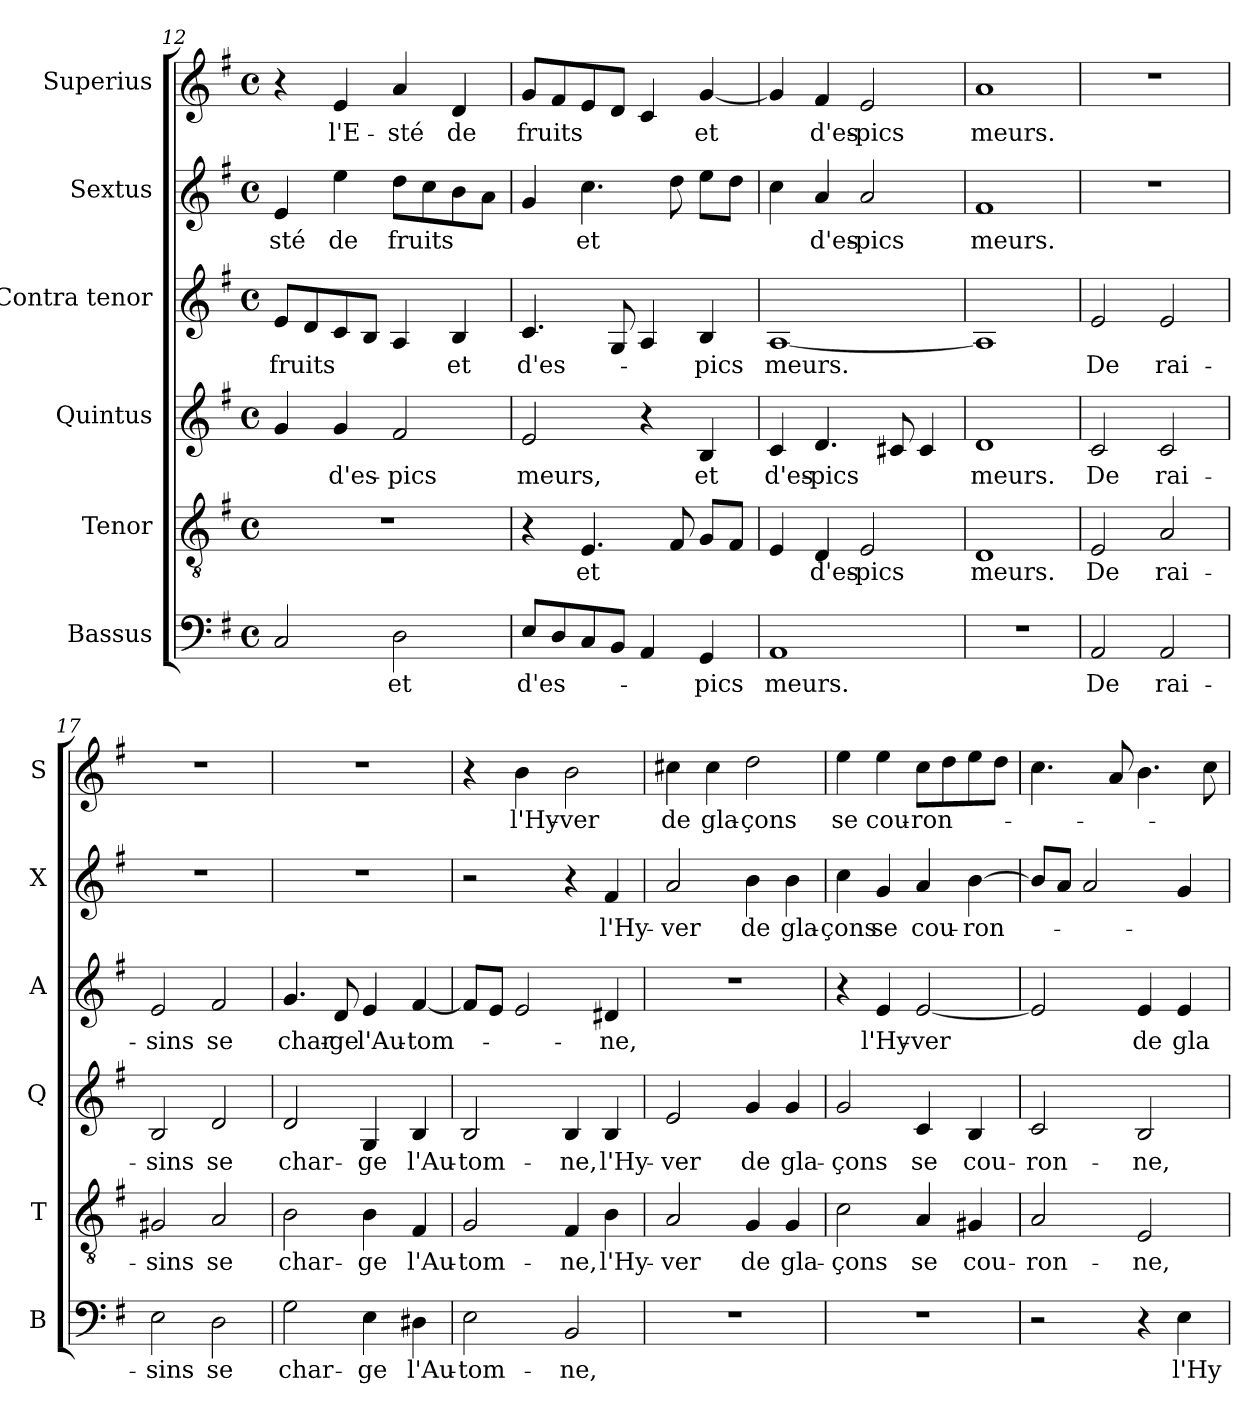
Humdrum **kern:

**kern	**text	**kern	**text	**kern	**text	**kern	**text	**kern	**text	**kern	**text
*part6	*part6	*part5	*part5	*part4	*part4	*part3	*part3	*part2	*part2	*part1	*part1
*staff6	*staff6	*staff5	*staff5	*staff4	*staff4	*staff3	*staff3	*staff2	*staff2	*staff1	*staff1
*I"Bassus	*	*I"Tenor	*	*I"Quintus	*	*I"Contra tenor	*	*I"Sextus	*	*I"Superius	*
*I'B	*	*I'T	*	*I'Q	*	*I'A	*	*I'X	*	*I'S	*
*clefF4	*	*clefGv2	*	*clefG2	*	*clefG2	*	*clefG2	*	*clefG2	*
*k[f#]	*	*k[f#]	*	*k[f#]	*	*k[f#]	*	*k[f#]	*	*k[f#]	*
*G:	*	*G:	*	*G:	*	*G:	*	*G:	*	*G:	*
*M4/4	*	*M4/4	*	*M4/4	*	*M4/4	*	*M4/4	*	*M4/4	*
*met(c)	*	*met(c)	*	*met(c)	*	*met(c)	*	*met(c)	*	*met(c)	*
=12	=12	=12	=12	=12	=12	=12	=12	=12	=12	=12	=12
!	!	!	!	!	!	!	!LO:LY:b	!	!LO:LY:b	!	!
2C/	.	1r	.	4g/	.	8e/L	fruits	4e/	-sté	4r	.
.	.	.	.	.	.	8d/	.	.	.	.	.
!	!	!	!	!	!LO:LY:b	!	!	!	!LO:LY:b	!	!LO:LY:b
.	.	.	.	4g/	d'es-	8c/	.	4ee\	de	4e/	l'E-
.	.	.	.	.	.	8B/J	.	.	.	.	.
!	!LO:LY:b	!	!	!	!LO:LY:b	!	!	!	!LO:LY:b	!	!LO:LY:b
2D\	et	.	.	2f#/	-pics	4A/	.	8dd\L	fruits	4a/	-sté
.	.	.	.	.	.	.	.	8cc\	.	.	.
!	!	!	!	!	!	!	!LO:LY:b	!	!	!	!LO:LY:b
.	.	.	.	.	.	4B/	et	8b\	.	4d/	de
.	.	.	.	.	.	.	.	8a\J	.	.	.
=13	=13	=13	=13	=13	=13	=13	=13	=13	=13	=13	=13
!	!LO:LY:b	!	!	!	!LO:LY:b	!	!LO:LY:b	!	!	!	!LO:LY:b
8E/L	d'es-	4r	.	2e/	meurs,	4.c/	d'es-	4g/	.	8g/L	fruits
8D/	.	.	.	.	.	.	.	.	.	8f#/	.
!	!	!	!LO:LY:b	!	!	!	!	!	!LO:LY:b	!	!
8C/	.	4.E/	et	.	.	.	.	4.cc\	et	8e/	.
8BB/J	.	.	.	.	.	8G/	.	.	.	8d/J	.
4AA/	.	.	.	4r	.	4A/	.	.	.	4c/	.
.	.	8F#/	.	.	.	.	.	8dd\	.	.	.
!	!LO:LY:b	!	!	!	!LO:LY:b	!	!LO:LY:b	!	!	!	!LO:LY:b
4GG/	-pics	8G/L	.	4B/	et	4B/	-pics	8ee\L	.	[4g/	et
.	.	8F#/J	.	.	.	.	.	8dd\J	.	.	.
=14	=14	=14	=14	=14	=14	=14	=14	=14	=14	=14	=14
!	!LO:LY:b	!	!	!	!LO:LY:b	!	!LO:LY:b	!	!	!	!
1AA	meurs.	4E/	.	4c/	d'es-	[1A	meurs.	4cc\	.	4g/]	.
!	!	!	!LO:LY:b	!	!LO:LY:b	!	!	!	!LO:LY:b	!	!LO:LY:b
.	.	4D/	d'es-	4.d/	-pics	.	.	4a/	d'es-	4f#/	d'es-
!	!	!	!LO:LY:b	!	!	!	!	!	!LO:LY:b	!	!LO:LY:b
.	.	2E/	-pics	.	.	.	.	2a/	-pics	2e/	-pics
.	.	.	.	8c#X/	.	.	.	.	.	.	.
.	.	.	.	4c#/	.	.	.	.	.	.	.
=15	=15	=15	=15	=15	=15	=15	=15	=15	=15	=15	=15
!	!	!	!LO:LY:b	!	!LO:LY:b	!	!	!	!LO:LY:b	!	!LO:LY:b
1r	.	1D	meurs.	1d	meurs.	1A]	.	1f#	meurs.	1a	meurs.
!!LO:PB:g=z
=16	=16	=16	=16	=16	=16	=16	=16	=16	=16	=16	=16
!	!LO:LY:b	!	!LO:LY:b	!	!LO:LY:b	!	!LO:LY:b	!	!	!	!
2AA/	De	2E/	De	2c/	De	2e/	De	1r	.	1r	.
!	!LO:LY:b	!	!LO:LY:b	!	!LO:LY:b	!	!LO:LY:b	!	!	!	!
2AA/	rai-	2A/	rai-	2c/	rai-	2e/	rai-	.	.	.	.
=17	=17	=17	=17	=17	=17	=17	=17	=17	=17	=17	=17
!	!LO:LY:b	!	!LO:LY:b	!	!LO:LY:b	!	!LO:LY:b	!	!	!	!
2E\	-sins	2G#X/	-sins	2B/	-sins	2e/	-sins	1r	.	1r	.
!	!LO:LY:b	!	!LO:LY:b	!	!LO:LY:b	!	!LO:LY:b	!	!	!	!
2D\	se	2A/	se	2d/	se	2f#/	se	.	.	.	.
=18	=18	=18	=18	=18	=18	=18	=18	=18	=18	=18	=18
!	!LO:LY:b	!	!LO:LY:b	!	!LO:LY:b	!	!LO:LY:b	!	!	!	!
2G\	char-	2B\	char-	2d/	char-	4.g/	char-	1r	.	1r	.
!	!	!	!	!	!	!	!LO:LY:b	!	!	!	!
.	.	.	.	.	.	8d/	-ge	.	.	.	.
!	!LO:LY:b	!	!LO:LY:b	!	!LO:LY:b	!	!LO:LY:b	!	!	!	!
4E\	-ge	4B\	-ge	4G/	-ge	4e/	l'Au-	.	.	.	.
!	!LO:LY:b	!	!LO:LY:b	!	!LO:LY:b	!	!LO:LY:b	!	!	!	!
4D#X\	l'Au-	4F#/	l'Au-	4B/	l'Au-	[4f#/	-tom-	.	.	.	.
=19	=19	=19	=19	=19	=19	=19	=19	=19	=19	=19	=19
!	!LO:LY:b	!	!LO:LY:b	!	!LO:LY:b	!	!	!	!	!	!
2E\	-tom-	2G/	-tom-	2B/	-tom-	8f#/L]	.	2r	.	4r	.
.	.	.	.	.	.	8e/J	.	.	.	.	.
!	!	!	!	!	!	!	!	!	!	!	!LO:LY:b
.	.	.	.	.	.	2e/	.	.	.	4b\	l'Hy-
!	!LO:LY:b	!	!LO:LY:b	!	!LO:LY:b	!	!	!	!	!	!LO:LY:b
2BB/	-ne,	4F#/	-ne,	4B/	-ne,	.	.	4r	.	2b\	-ver
!	!	!	!LO:LY:b	!	!LO:LY:b	!	!LO:LY:b	!	!LO:LY:b	!	!
.	.	4B\	l'Hy-	4B/	l'Hy-	4d#X/	-ne,	4f#/	l'Hy-	.	.
=20	=20	=20	=20	=20	=20	=20	=20	=20	=20	=20	=20
!	!	!	!LO:LY:b	!	!LO:LY:b	!	!	!	!LO:LY:b	!	!LO:LY:b
1r	.	2A/	-ver	2e/	-ver	1r	.	2a/	-ver	4cc#X\	de
!	!	!	!	!	!	!	!	!	!	!	!LO:LY:b
.	.	.	.	.	.	.	.	.	.	4cc#\	gla-
!	!	!	!LO:LY:b	!	!LO:LY:b	!	!	!	!LO:LY:b	!	!LO:LY:b
.	.	4G/	de	4g/	de	.	.	4b\	de	2dd\	-çons
!	!	!	!LO:LY:b	!	!LO:LY:b	!	!	!	!LO:LY:b	!	!
.	.	4G/	gla-	4g/	gla-	.	.	4b\	gla-	.	.
=21	=21	=21	=21	=21	=21	=21	=21	=21	=21	=21	=21
!	!	!	!LO:LY:b	!	!LO:LY:b	!	!	!	!LO:LY:b	!	!LO:LY:b
1r	.	2c\	-çons	2g/	-çons	4r	.	4cc\	-çons	4ee\	se
!	!	!	!	!	!	!	!LO:LY:b	!	!LO:LY:b	!	!LO:LY:b
.	.	.	.	.	.	4e/	l'Hy-	4g/	se	4ee\	cou-
!	!	!	!LO:LY:b	!	!LO:LY:b	!	!LO:LY:b	!	!LO:LY:b	!	!LO:LY:b
.	.	4A/	se	4c/	se	[2e/	-ver	4a/	cou-	8cc\L	-ron-
.	.	.	.	.	.	.	.	.	.	8dd\	.
!	!	!	!LO:LY:b	!	!LO:LY:b	!	!	!	!LO:LY:b	!	!
.	.	4G#X/	cou-	4B/	cou-	.	.	[4b\	-ron-	8ee\	.
.	.	.	.	.	.	.	.	.	.	8dd\J	.
!!LO:LB:g=z
=22	=22	=22	=22	=22	=22	=22	=22	=22	=22	=22	=22
!	!	!	!LO:LY:b	!	!LO:LY:b	!	!	!	!	!	!
2r	.	2A/	-ron-	2c/	-ron-	2e/]	.	8b/L]	.	4.cc\	.
.	.	.	.	.	.	.	.	8a/J	.	.	.
.	.	.	.	.	.	.	.	2a/	.	.	.
.	.	.	.	.	.	.	.	.	.	8a/	.
!	!	!	!LO:LY:b	!	!LO:LY:b	!	!LO:LY:b	!	!	!	!
4r	.	2E/	-ne,	2B/	-ne,	4e/	de	.	.	4.b\	.
!	!LO:LY:b	!	!	!	!	!	!LO:LY:b	!	!	!	!
4E\	l'Hy-	.	.	.	.	4e/	gla-	4g/	.	.	.
.	.	.	.	.	.	.	.	.	.	8cc\	.
=	=	=	=	=	=	=	=	=	=	=	=
*-	*-	*-	*-	*-	*-	*-	*-	*-	*-	*-	*-
